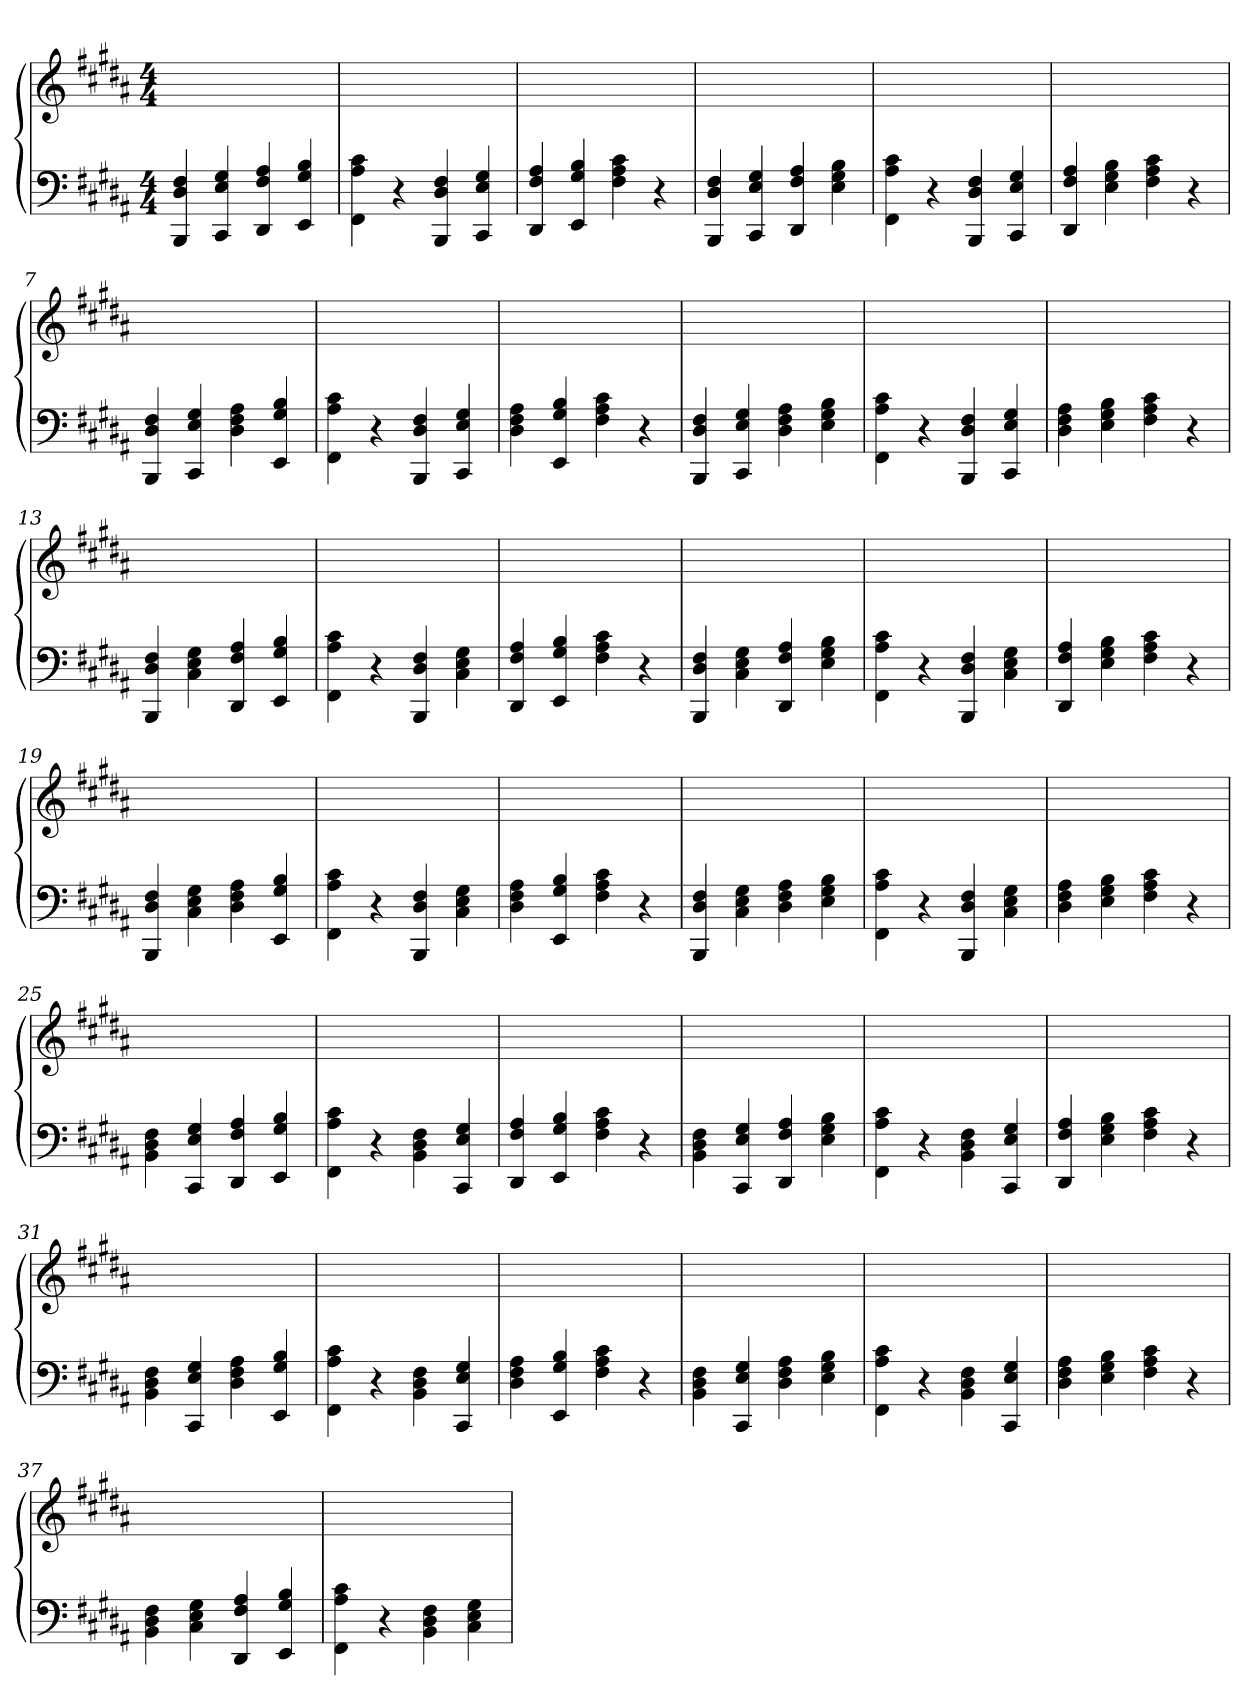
**kern	**kern
*part2	*part1
*staff2	*staff1
*clefF4	*clefG2
*k[f#c#g#d#a#]	*k[f#c#g#d#a#]
*B:	*B:
*M4/4	*M4/4
*MM60	*MM60
=1	=1
4BBB 4D# 4F#	1ryy
4CC# 4E 4G#	.
4DD# 4F# 4A#	.
4EE 4G# 4B	.
=2	=2
4FF# 4A# 4c#	1ryy
4r	.
4BBB 4D# 4F#	.
4CC# 4E 4G#	.
=3	=3
4DD# 4F# 4A#	1ryy
4EE 4G# 4B	.
4F# 4A# 4c#	.
4r	.
=4	=4
4BBB 4D# 4F#	1ryy
4CC# 4E 4G#	.
4DD# 4F# 4A#	.
4E 4G# 4B	.
=5	=5
4FF# 4A# 4c#	1ryy
4r	.
4BBB 4D# 4F#	.
4CC# 4E 4G#	.
=6	=6
4DD# 4F# 4A#	1ryy
4E 4G# 4B	.
4F# 4A# 4c#	.
4r	.
=7	=7
4BBB 4D# 4F#	1ryy
4CC# 4E 4G#	.
4D# 4F# 4A#	.
4EE 4G# 4B	.
=8	=8
4FF# 4A# 4c#	1ryy
4r	.
4BBB 4D# 4F#	.
4CC# 4E 4G#	.
=9	=9
4D# 4F# 4A#	1ryy
4EE 4G# 4B	.
4F# 4A# 4c#	.
4r	.
=10	=10
4BBB 4D# 4F#	1ryy
4CC# 4E 4G#	.
4D# 4F# 4A#	.
4E 4G# 4B	.
=11	=11
4FF# 4A# 4c#	1ryy
4r	.
4BBB 4D# 4F#	.
4CC# 4E 4G#	.
=12	=12
4D# 4F# 4A#	1ryy
4E 4G# 4B	.
4F# 4A# 4c#	.
4r	.
=13	=13
4BBB 4D# 4F#	1ryy
4C# 4E 4G#	.
4DD# 4F# 4A#	.
4EE 4G# 4B	.
=14	=14
4FF# 4A# 4c#	1ryy
4r	.
4BBB 4D# 4F#	.
4C# 4E 4G#	.
=15	=15
4DD# 4F# 4A#	1ryy
4EE 4G# 4B	.
4F# 4A# 4c#	.
4r	.
=16	=16
4BBB 4D# 4F#	1ryy
4C# 4E 4G#	.
4DD# 4F# 4A#	.
4E 4G# 4B	.
=17	=17
4FF# 4A# 4c#	1ryy
4r	.
4BBB 4D# 4F#	.
4C# 4E 4G#	.
=18	=18
4DD# 4F# 4A#	1ryy
4E 4G# 4B	.
4F# 4A# 4c#	.
4r	.
=19	=19
4BBB 4D# 4F#	1ryy
4C# 4E 4G#	.
4D# 4F# 4A#	.
4EE 4G# 4B	.
=20	=20
4FF# 4A# 4c#	1ryy
4r	.
4BBB 4D# 4F#	.
4C# 4E 4G#	.
=21	=21
4D# 4F# 4A#	1ryy
4EE 4G# 4B	.
4F# 4A# 4c#	.
4r	.
=22	=22
4BBB 4D# 4F#	1ryy
4C# 4E 4G#	.
4D# 4F# 4A#	.
4E 4G# 4B	.
=23	=23
4FF# 4A# 4c#	1ryy
4r	.
4BBB 4D# 4F#	.
4C# 4E 4G#	.
=24	=24
4D# 4F# 4A#	1ryy
4E 4G# 4B	.
4F# 4A# 4c#	.
4r	.
=25	=25
4BB 4D# 4F#	1ryy
4CC# 4E 4G#	.
4DD# 4F# 4A#	.
4EE 4G# 4B	.
=26	=26
4FF# 4A# 4c#	1ryy
4r	.
4BB 4D# 4F#	.
4CC# 4E 4G#	.
=27	=27
4DD# 4F# 4A#	1ryy
4EE 4G# 4B	.
4F# 4A# 4c#	.
4r	.
=28	=28
4BB 4D# 4F#	1ryy
4CC# 4E 4G#	.
4DD# 4F# 4A#	.
4E 4G# 4B	.
=29	=29
4FF# 4A# 4c#	1ryy
4r	.
4BB 4D# 4F#	.
4CC# 4E 4G#	.
=30	=30
4DD# 4F# 4A#	1ryy
4E 4G# 4B	.
4F# 4A# 4c#	.
4r	.
=31	=31
4BB 4D# 4F#	1ryy
4CC# 4E 4G#	.
4D# 4F# 4A#	.
4EE 4G# 4B	.
=32	=32
4FF# 4A# 4c#	1ryy
4r	.
4BB 4D# 4F#	.
4CC# 4E 4G#	.
=33	=33
4D# 4F# 4A#	1ryy
4EE 4G# 4B	.
4F# 4A# 4c#	.
4r	.
=34	=34
4BB 4D# 4F#	1ryy
4CC# 4E 4G#	.
4D# 4F# 4A#	.
4E 4G# 4B	.
=35	=35
4FF# 4A# 4c#	1ryy
4r	.
4BB 4D# 4F#	.
4CC# 4E 4G#	.
=36	=36
4D# 4F# 4A#	1ryy
4E 4G# 4B	.
4F# 4A# 4c#	.
4r	.
=37	=37
4BB 4D# 4F#	1ryy
4C# 4E 4G#	.
4DD# 4F# 4A#	.
4EE 4G# 4B	.
=38	=38
4FF# 4A# 4c#	1ryy
4r	.
4BB 4D# 4F#	.
4C# 4E 4G#	.
=	=
*-	*-
